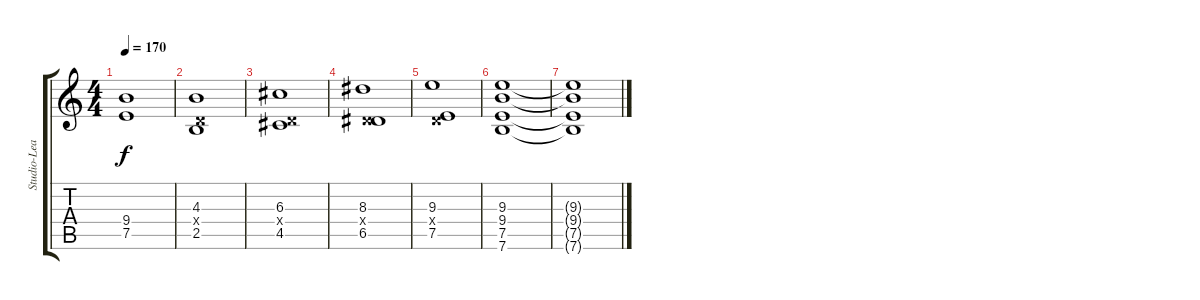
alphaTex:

\track ("Studio-Lead Guitar" "Studio-Lea") {instrument distortionguitar}
\staff {score tabs}
\tuning (E4 B3 G3 D3 A2 E2) {hide}
\ts (4 4)
\tempo 170
\clef g2
\ks c
(9.4 7.5).1{dy f} |
(4.3 0.4{x} 2.5).1 |
(6.3 0.4{x} 4.5).1 |
(8.3 0.4{x} 6.5).1 |
(9.3 0.4{x} 7.5).1 |
(9.3 9.4 7.5 7.6).1 |
(9.3{t} 9.4{t} 7.5{t} 7.6{t}).1
